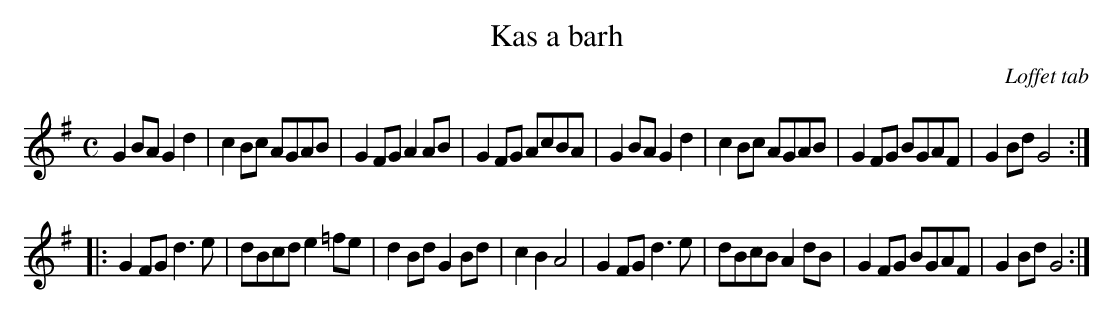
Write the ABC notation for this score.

X:1
T:Kas a barh
C:Loffet tab
M:C
L:1/8
K:G
G2 BA G2 d2|c2 Bc AGAB|G2 FG A2 AB|G2 FG AcBA|\
G2 BA G2 d2|c2 Bc AGAB|G2 FG BGAF|G2 Bd G4:|
|:G2 FG d3e|dBcd e2 =fe|d2 Bd G2 Bd|c2B2 A4|\
G2 FG d3e|dBcB A2 dB|G2 FG BGAF|G2 Bd G4:|
